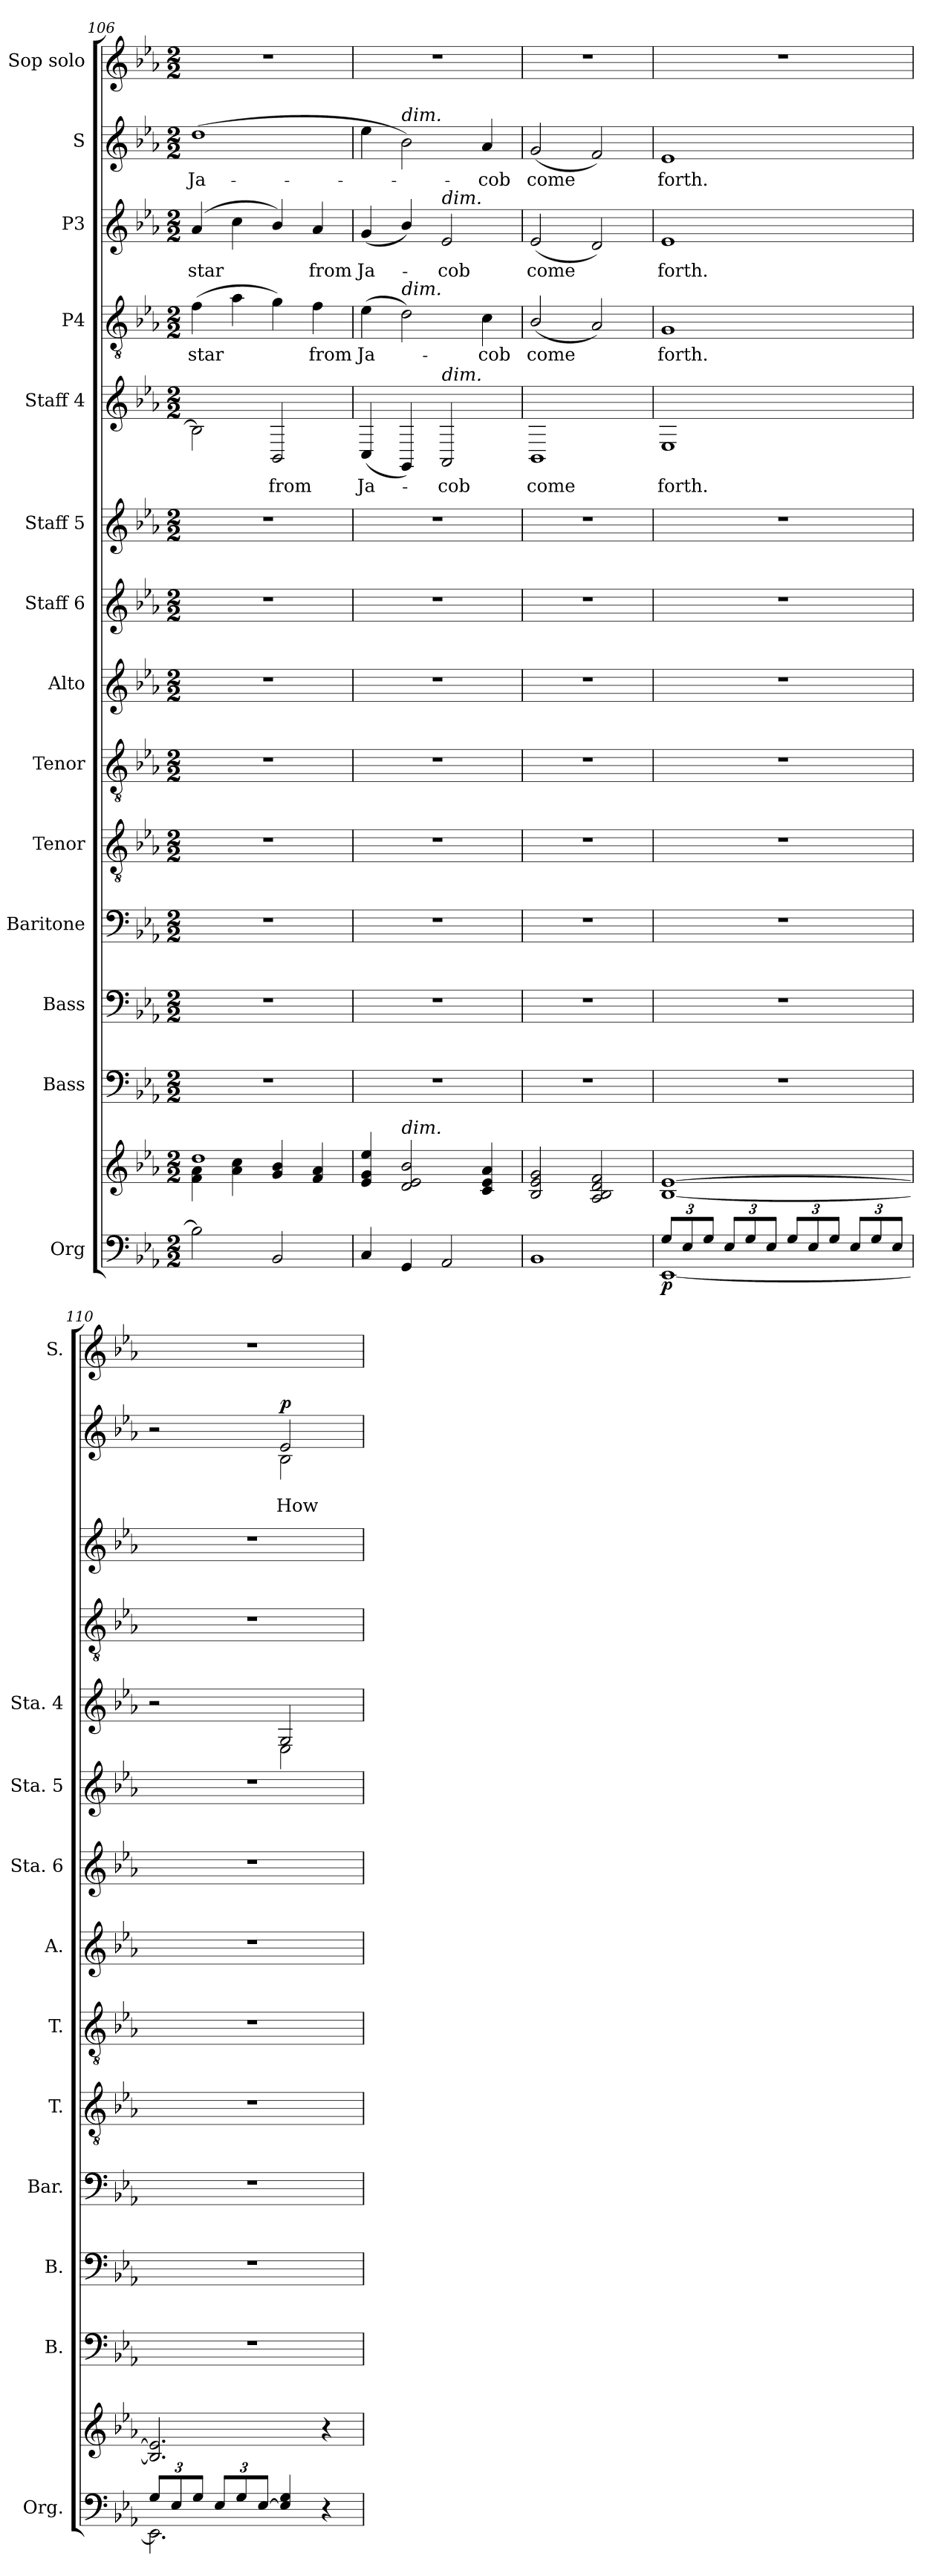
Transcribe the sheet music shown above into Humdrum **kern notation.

**kern	**kern	**dynam	**kern	**kern	**kern	**kern	**kern	**kern	**kern	**kern	**kern	**text	**kern	**text	**kern	**text	**kern	**text	**text	**dynam	**kern
*part14	*part14	*part14	*part13	*part12	*part11	*part10	*part9	*part8	*part7	*part6	*part5	*part5	*part4	*part4	*part3	*part3	*part2	*part2	*part2	*part2	*part1
*staff15	*staff14	*staff14/15	*staff13	*staff12	*staff11	*staff10	*staff9	*staff8	*staff7	*staff6	*staff5	*staff5	*staff4	*staff4	*staff3	*staff3	*staff2	*staff2	*staff2	*staff2	*staff1
*I"Org	*	*	*I"Bass	*I"Bass	*I"Baritone	*I"Tenor	*I"Tenor	*I"Alto	*I"Staff 6	*I"Staff 5	*I"Staff 4	*	*I"P4	*	*I"P3	*	*I"S	*	*	*	*I"Sop solo
*I'Org.	*	*	*I'B.	*I'B.	*I'Bar.	*I'T.	*I'T.	*I'A.	*I'Sta. 6	*I'Sta. 5	*I'Sta. 4	*	*	*	*	*	*	*	*	*	*I'S.
*clefF4	*clefG2	*	*clefF4	*clefF4	*clefF4	*clefGv2	*clefGv2	*clefG2	*clefG2	*clefG2	*clefG2	*	*clefGv2	*	*clefG2	*	*clefG2	*	*	*	*clefG2
*	*	*	*	*	*	*ITrd7c12	*ITrd7c12	*	*	*	*	*	*	*	*	*	*	*	*	*	*
*k[b-e-a-]	*k[b-e-a-]	*	*k[b-e-a-]	*k[b-e-a-]	*k[b-e-a-]	*k[b-e-a-]	*k[b-e-a-]	*k[b-e-a-]	*k[b-e-a-]	*k[b-e-a-]	*k[b-e-a-]	*	*k[b-e-a-]	*	*k[b-e-a-]	*	*k[b-e-a-]	*	*	*	*k[b-e-a-]
*E-:	*E-:	*	*E-:	*E-:	*E-:	*E-:	*E-:	*E-:	*E-:	*E-:	*E-:	*	*E-:	*	*E-:	*	*E-:	*	*	*	*E-:
*M2/2	*M2/2	*	*M2/2	*M2/2	*M2/2	*M2/2	*M2/2	*M2/2	*M2/2	*M2/2	*M2/2	*	*M2/2	*	*M2/2	*	*M2/2	*	*	*	*M2/2
=106	=106	=106	=106	=106	=106	=106	=106	=106	=106	=106	=106	=106	=106	=106	=106	=106	=106	=106	=106	=106	=106
*	*^	*	*	*	*	*	*	*	*	*	*	*	*	*	*	*	*	*	*	*	*
!	!	!	!	!	!	!	!	!	!	!	!	!	!	!	!LO:LY:b	!	!LO:LY:b	!	!LO:LY:b	!	!	!
2B-\]	1dd	4f\ 4a-\	.	1r	1r	1r	1r	1r	1r	1r	1r	2B-\]	.	(>4f\	star	(>4a-/	star	(>1dd	Ja-	.	.	1r
.	.	4a-\ 4cc\	.	.	.	.	.	.	.	.	.	.	.	4a-\	.	4cc\	.	.	.	.	.	.
!	!	!	!	!	!	!	!	!	!	!	!	!	!LO:LY:b	!	!	!	!	!	!	!	!	!
2BB-/	.	4g/ 4b-/	.	.	.	.	.	.	.	.	.	2BB-/	from	4g\)	.	4b-/)	.	.	.	.	.	.
!	!	!	!	!	!	!	!	!	!	!	!	!	!	!	!LO:LY:b	!	!LO:LY:b	!	!	!	!	!
.	.	4f/ 4a-/	.	.	.	.	.	.	.	.	.	.	.	4f\	from	4a-/	from	.	.	.	.	.
=107	=107	=107	=107	=107	=107	=107	=107	=107	=107	=107	=107	=107	=107	=107	=107	=107	=107	=107	=107	=107	=107	=107
!	!	!	!	!	!	!	!	!	!	!	!	!	!LO:LY:b	!	!LO:LY:b	!	!LO:LY:b	!	!	!	!	!
*	*v	*v	*	*	*	*	*	*	*	*	*	*	*	*	*	*	*	*	*	*	*	*
4C/	4e-/ 4g/ 4ee-/	.	1r	1r	1r	1r	1r	1r	1r	1r	(<4C/	Ja-	(>4e-\	Ja-	(<4g/	Ja-	4ee-\	.	.	.	1r
!	!	!	!	!	!	!	!	!	!	!	!	!	!	!	!	!	!LO:TX:a:i:t=dim.	!	!	!	!
!	!	!	!	!	!	!	!	!	!	!	!	!	!LO:TX:a:i:t=dim.	!	!	!	!	!	!	!	!
!	!LO:TX:a:i:t=dim.	!	!	!	!	!	!	!	!	!	!	!	!	!	!	!	!	!	!	!	!
4GG/	2d/ 2e-/ 2b-/	.	.	.	.	.	.	.	.	.	4GG/)	.	2d\)	.	4b-/)	.	2b-\)	.	.	.	.
!	!	!	!	!	!	!	!	!	!	!	!	!	!	!	!LO:TX:a:i:t=dim.	!	!	!	!	!	!
!	!	!	!	!	!	!	!	!	!	!	!LO:TX:a:i:t=dim.	!	!	!	!	!	!	!	!	!	!
!	!	!	!	!	!	!	!	!	!	!	!	!LO:LY:b	!	!	!	!LO:LY:b	!	!	!	!	!
2AA-/	.	.	.	.	.	.	.	.	.	.	2AA-/	-cob	.	.	2e-/	-cob	.	.	.	.	.
!	!	!	!	!	!	!	!	!	!	!	!	!	!	!LO:LY:b	!	!	!	!LO:LY:b	!	!	!
.	4c/ 4e-/ 4a-/	.	.	.	.	.	.	.	.	.	.	.	4c\	-cob	.	.	4a-/	-cob	.	.	.
=108	=108	=108	=108	=108	=108	=108	=108	=108	=108	=108	=108	=108	=108	=108	=108	=108	=108	=108	=108	=108	=108
!	!	!	!	!	!	!	!	!	!	!	!	!LO:LY:b	!	!LO:LY:b	!	!LO:LY:b	!	!LO:LY:b	!	!	!
1BB-	2B-/ 2e-/ 2g/	.	1r	1r	1r	1r	1r	1r	1r	1r	1BB-	come	(<2B-/	come	(<2e-/	come	(<2g/	come	.	.	1r
.	2A-/ 2B-/ 2d/ 2f/	.	.	.	.	.	.	.	.	.	.	.	2A-/)	.	2d/)	.	2f/)	.	.	.	.
=109	=109	=109	=109	=109	=109	=109	=109	=109	=109	=109	=109	=109	=109	=109	=109	=109	=109	=109	=109	=109	=109
*Xbrackettup	*	*	*	*	*	*	*	*	*	*	*	*	*	*	*	*	*	*	*	*	*
*^	*	*	*	*	*	*	*	*	*	*	*	*	*	*	*	*	*	*	*	*	*
!	!	!	!LO:DY:b=2	!	!	!	!	!	!	!	!	!	!LO:LY:b	!	!LO:LY:b	!	!LO:LY:b	!	!LO:LY:b	!	!	!
12G/L	[1EE-	[1B- [1e-	p	1r	1r	1r	1r	1r	1r	1r	1r	1E-	forth.	1G	forth.	1e-	forth.	1e-	forth.	.	.	1r
12E-/	.	.	.	.	.	.	.	.	.	.	.	.	.	.	.	.	.	.	.	.	.	.
12G/J	.	.	.	.	.	.	.	.	.	.	.	.	.	.	.	.	.	.	.	.	.	.
12E-/L	.	.	.	.	.	.	.	.	.	.	.	.	.	.	.	.	.	.	.	.	.	.
12G/	.	.	.	.	.	.	.	.	.	.	.	.	.	.	.	.	.	.	.	.	.	.
12E-/J	.	.	.	.	.	.	.	.	.	.	.	.	.	.	.	.	.	.	.	.	.	.
12G/L	.	.	.	.	.	.	.	.	.	.	.	.	.	.	.	.	.	.	.	.	.	.
12E-/	.	.	.	.	.	.	.	.	.	.	.	.	.	.	.	.	.	.	.	.	.	.
12G/J	.	.	.	.	.	.	.	.	.	.	.	.	.	.	.	.	.	.	.	.	.	.
12E-/L	.	.	.	.	.	.	.	.	.	.	.	.	.	.	.	.	.	.	.	.	.	.
12G/	.	.	.	.	.	.	.	.	.	.	.	.	.	.	.	.	.	.	.	.	.	.
12E-/J	.	.	.	.	.	.	.	.	.	.	.	.	.	.	.	.	.	.	.	.	.	.
!!LO:PB:g=z
=110	=110	=110	=110	=110	=110	=110	=110	=110	=110	=110	=110	=110	=110	=110	=110	=110	=110	=110	=110	=110	=110	=110
*	*	*	*	*	*	*	*	*	*	*	*	*^	*	*	*	*	*	*^	*	*	*	*
12G/L	2.EE-\]	2.B-/] 2.e-/]	.	1r	1r	1r	1r	1r	1r	1r	1r	2r	2ryy	.	1r	.	1r	.	2r	2ryy	.	.	.	1r
12E-/	.	.	.	.	.	.	.	.	.	.	.	.	.	.	.	.	.	.	.	.	.	.	.	.
12G/J	.	.	.	.	.	.	.	.	.	.	.	.	.	.	.	.	.	.	.	.	.	.	.	.
12E-/L	.	.	.	.	.	.	.	.	.	.	.	.	.	.	.	.	.	.	.	.	.	.	.	.
12G/	.	.	.	.	.	.	.	.	.	.	.	.	.	.	.	.	.	.	.	.	.	.	.	.
[12E-/J	.	.	.	.	.	.	.	.	.	.	.	.	.	.	.	.	.	.	.	.	.	.	.	.
!	!	!	!	!	!	!	!	!	!	!	!	!	!	!	!	!	!	!	!	!	!	!LO:LY:b	!LO:DY:b	!
4E-/] 4G/	.	.	.	.	.	.	.	.	.	.	.	2G/	2E-\	.	.	.	.	.	2e-/	2B-\	.	How	p	.
4r	4ryy	4r	.	.	.	.	.	.	.	.	.	.	.	.	.	.	.	.	.	.	.	.	.	.
*v	*v	*	*	*	*	*	*	*	*	*	*	*v	*v	*	*	*	*	*	*v	*v	*	*	*	*
=	=	=	=	=	=	=	=	=	=	=	=	=	=	=	=	=	=	=	=	=	=
*-	*-	*-	*-	*-	*-	*-	*-	*-	*-	*-	*-	*-	*-	*-	*-	*-	*-	*-	*-	*-	*-
